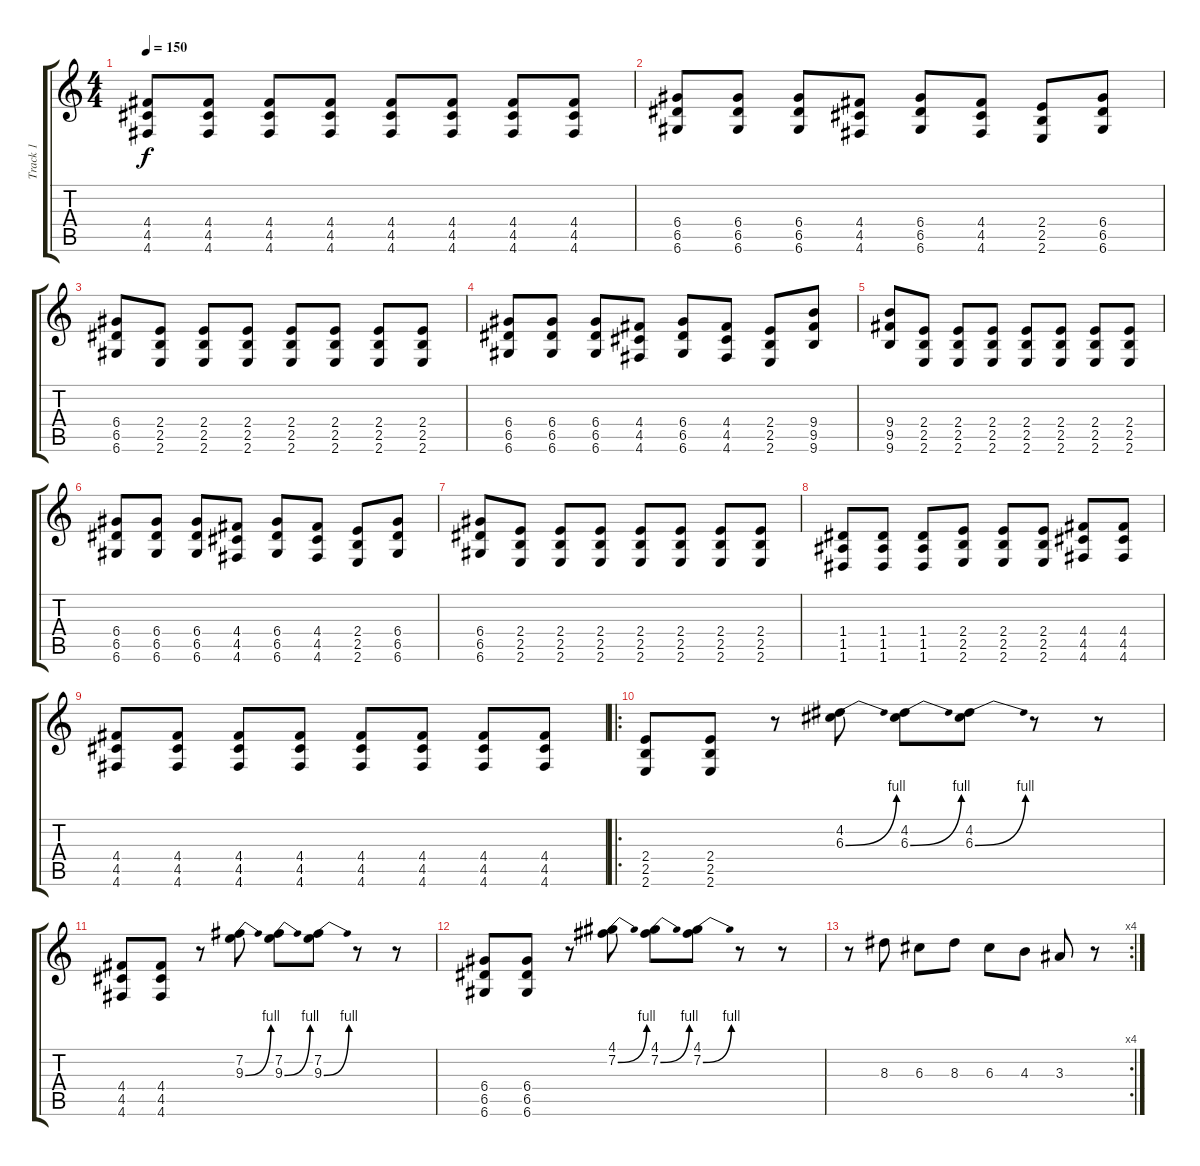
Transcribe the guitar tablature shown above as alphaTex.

\track ("Track 1" "Track 1") {instrument electricguitarclean}
\staff {score tabs}
\tuning (E4 B3 G3 D3 A2 D2) {hide}
\ts (4 4)
\tempo 150
\clef g2
\ks c
(4.4 4.5 4.6).8{dy f} (4.4 4.5 4.6).8 (4.4 4.5 4.6).8 (4.4 4.5 4.6).8 (4.4 4.5 4.6).8 (4.4 4.5 4.6).8 (4.4 4.5 4.6).8 (4.4 4.5 4.6).8 |
(6.4 6.5 6.6).8 (6.4 6.5 6.6).8 (6.4 6.5 6.6).8 (4.4 4.5 4.6).8 (6.4 6.5 6.6).8 (4.4 4.5 4.6).8 (2.4 2.5 2.6).8 (6.4 6.5 6.6).8 |
(6.4 6.5 6.6).8 (2.4 2.5 2.6).8 (2.4 2.5 2.6).8 (2.4 2.5 2.6).8 (2.4 2.5 2.6).8 (2.4 2.5 2.6).8 (2.4 2.5 2.6).8 (2.4 2.5 2.6).8 |
(6.4 6.5 6.6).8 (6.4 6.5 6.6).8 (6.4 6.5 6.6).8 (4.4 4.5 4.6).8 (6.4 6.5 6.6).8 (4.4 4.5 4.6).8 (2.4 2.5 2.6).8 (9.4 9.5 9.6).8 |
(9.4 9.5 9.6).8 (2.4 2.5 2.6).8 (2.4 2.5 2.6).8 (2.4 2.5 2.6).8 (2.4 2.5 2.6).8 (2.4 2.5 2.6).8 (2.4 2.5 2.6).8 (2.4 2.5 2.6).8 |
(6.4 6.5 6.6).8 (6.4 6.5 6.6).8 (6.4 6.5 6.6).8 (4.4 4.5 4.6).8 (6.4 6.5 6.6).8 (4.4 4.5 4.6).8 (2.4 2.5 2.6).8 (6.4 6.5 6.6).8 |
(6.4 6.5 6.6).8 (2.4 2.5 2.6).8 (2.4 2.5 2.6).8 (2.4 2.5 2.6).8 (2.4 2.5 2.6).8 (2.4 2.5 2.6).8 (2.4 2.5 2.6).8 (2.4 2.5 2.6).8 |
(1.4 1.5 1.6).8 (1.4 1.5 1.6).8 (1.4 1.5 1.6).8 (2.4 2.5 2.6).8 (2.4 2.5 2.6).8 (2.4 2.5 2.6).8 (4.4 4.5 4.6).8 (4.4 4.5 4.6).8 |
(4.4 4.5 4.6).8 (4.4 4.5 4.6).8 (4.4 4.5 4.6).8 (4.4 4.5 4.6).8 (4.4 4.5 4.6).8 (4.4 4.5 4.6).8 (4.4 4.5 4.6).8 (4.4 4.5 4.6).8 |
\ro
(2.4 2.5 2.6).8 (2.4 2.5 2.6).8 r.8 (4.2 6.3{be (bend 0 0 60 4)}).8 (4.2 6.3{be (bend 0 0 60 4)}).8 (4.2 6.3{be (bend 0 0 60 4)}).8 r.8 r.8 |
(4.4 4.5 4.6).8 (4.4 4.5 4.6).8 r.8 (7.2 9.3{be (bend 0 0 60 4)}).8 (7.2 9.3{be (bend 0 0 60 4)}).8 (7.2 9.3{be (bend 0 0 60 4)}).8 r.8 r.8 |
(6.4 6.5 6.6).8 (6.4 6.5 6.6).8 r.8 (4.1 7.2{be (bend 0 0 60 4)}).8 (4.1 7.2{be (bend 0 0 60 4)}).8 (4.1 7.2{be (bend 0 0 60 4)}).8 r.8 r.8 |
\rc 4
r.8 8.3.8 6.3.8 8.3.8 6.3.8 4.3.8 3.3.8 r.8
